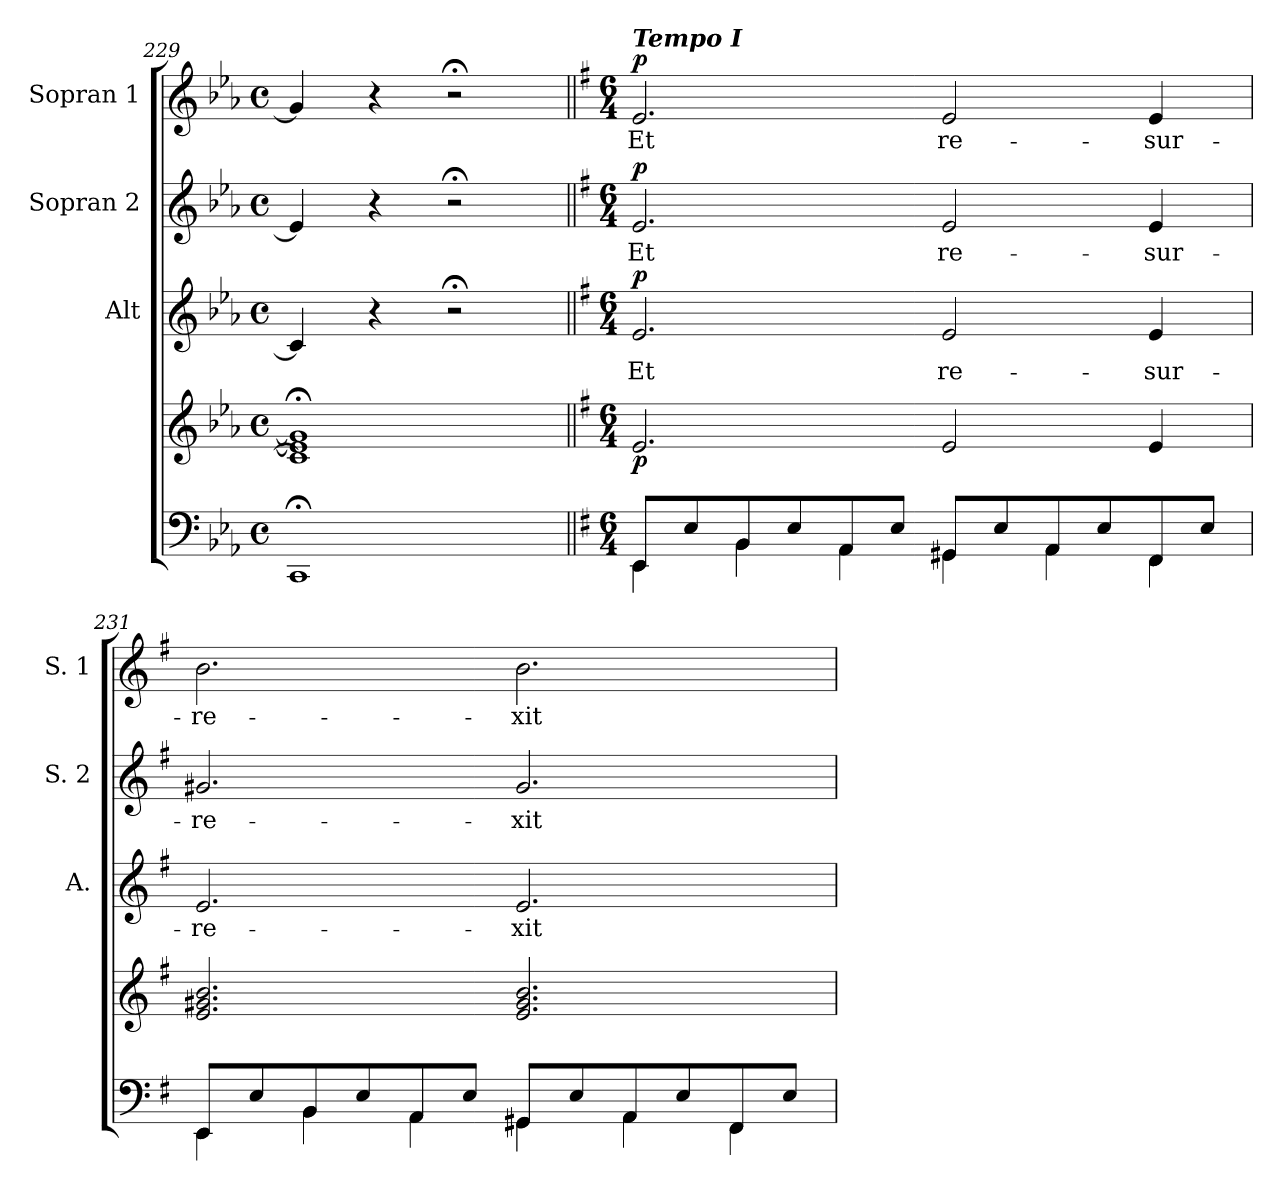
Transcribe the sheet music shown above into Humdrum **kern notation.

**kern	**kern	**dynam	**kern	**text	**dynam	**kern	**text	**dynam	**kern	**text	**dynam
*part4	*part4	*part4	*part3	*part3	*part3	*part2	*part2	*part2	*part1	*part1	*part1
*staff5	*staff4	*staff4/5	*staff3	*staff3	*staff3	*staff2	*staff2	*staff2	*staff1	*staff1	*staff1
*	*	*	*I"Alt	*	*	*I"Sopran 2	*	*	*I"Sopran 1	*	*
*	*	*	*I'A.	*	*	*I'S. 2	*	*	*I'S. 1	*	*
*clefF4	*clefG2	*	*clefG2	*	*	*clefG2	*	*	*clefG2	*	*
*k[b-e-a-]	*k[b-e-a-]	*	*k[b-e-a-]	*	*	*k[b-e-a-]	*	*	*k[b-e-a-]	*	*
*E-:	*E-:	*	*E-:	*	*	*E-:	*	*	*E-:	*	*
*M4/4	*M4/4	*	*M4/4	*	*	*M4/4	*	*	*M4/4	*	*
*met(c)	*met(c)	*	*met(c)	*	*	*met(c)	*	*	*met(c)	*	*
=229	=229	=229	=229	=229	=229	=229	=229	=229	=229	=229	=229
*	*^	*	*	*	*	*	*	*	*	*	*
1CC;	1e];< 1g];<	1c]	.	4c/]	.	.	4e/]	.	.	4g/]	.	.
.	.	.	.	4r	.	.	4r	.	.	4r	.	.
.	.	.	.	2r;<	.	.	2r;<	.	.	2r;<	.	.
*	*v	*v	*	*	*	*	*	*	*	*	*	*
=230||	=230||	=230||	=230||	=230||	=230||	=230||	=230||	=230||	=230||	=230||	=230||
*k[f#]	*k[f#]	*	*k[f#]	*	*	*k[f#]	*	*	*k[f#]	*	*
*G:	*G:	*	*G:	*	*	*G:	*	*	*G:	*	*
*M6/4	*M6/4	*	*M6/4	*	*	*M6/4	*	*	*M6/4	*	*
*^	*	*	*	*	*	*	*	*	*	*	*
!	!	!	!	!	!	!	!	!	!	!LO:TX:a:Bi:t=Tempo I	!	!
!	!	!	!LO:DY:b	!	!LO:LY:b	!LO:DY:a	!	!LO:LY:b	!LO:DY:a	!	!LO:LY:b	!LO:DY:a
8EE/L	4EE\	2.e/	p	2.e/	Et	p	2.e/	Et	p	2.e/	Et	p
8E/	.	.	.	.	.	.	.	.	.	.	.	.
8BB/	4BB\	.	.	.	.	.	.	.	.	.	.	.
8E/	.	.	.	.	.	.	.	.	.	.	.	.
8AA/	4AA\	.	.	.	.	.	.	.	.	.	.	.
8E/J	.	.	.	.	.	.	.	.	.	.	.	.
!	!	!	!	!	!LO:LY:b	!	!	!LO:LY:b	!	!	!LO:LY:b	!
8GG#X/L	4GG#\	2e/	.	2e/	re-	.	2e/	re-	.	2e/	re-	.
8E/	.	.	.	.	.	.	.	.	.	.	.	.
8AA/	4AA\	.	.	.	.	.	.	.	.	.	.	.
8E/	.	.	.	.	.	.	.	.	.	.	.	.
!	!	!	!	!	!LO:LY:b	!	!	!LO:LY:b	!	!	!LO:LY:b	!
8FF#/	4FF#\	4e/	.	4e/	-sur-	.	4e/	-sur-	.	4e/	-sur-	.
8E/J	.	.	.	.	.	.	.	.	.	.	.	.
=231	=231	=231	=231	=231	=231	=231	=231	=231	=231	=231	=231	=231
!	!	!	!	!	!LO:LY:b	!	!	!LO:LY:b	!	!	!LO:LY:b	!
8EE/L	4EE\	2.e/ 2.g#X/ 2.b/	.	2.e/	-re-	.	2.g#X/	-re-	.	2.b\	-re-	.
8E/	.	.	.	.	.	.	.	.	.	.	.	.
8BB/	4BB\	.	.	.	.	.	.	.	.	.	.	.
8E/	.	.	.	.	.	.	.	.	.	.	.	.
8AA/	4AA\	.	.	.	.	.	.	.	.	.	.	.
8E/J	.	.	.	.	.	.	.	.	.	.	.	.
!	!	!	!	!	!LO:LY:b	!	!	!LO:LY:b	!	!	!LO:LY:b	!
8GG#X/L	4GG#\	2.e/ 2.g#/ 2.b/	.	2.e/	-xit	.	2.g#/	-xit	.	2.b\	-xit	.
8E/	.	.	.	.	.	.	.	.	.	.	.	.
8AA/	4AA\	.	.	.	.	.	.	.	.	.	.	.
8E/	.	.	.	.	.	.	.	.	.	.	.	.
8FF#/	4FF#\	.	.	.	.	.	.	.	.	.	.	.
8E/J	.	.	.	.	.	.	.	.	.	.	.	.
*v	*v	*	*	*	*	*	*	*	*	*	*	*
=	=	=	=	=	=	=	=	=	=	=	=
*-	*-	*-	*-	*-	*-	*-	*-	*-	*-	*-	*-
